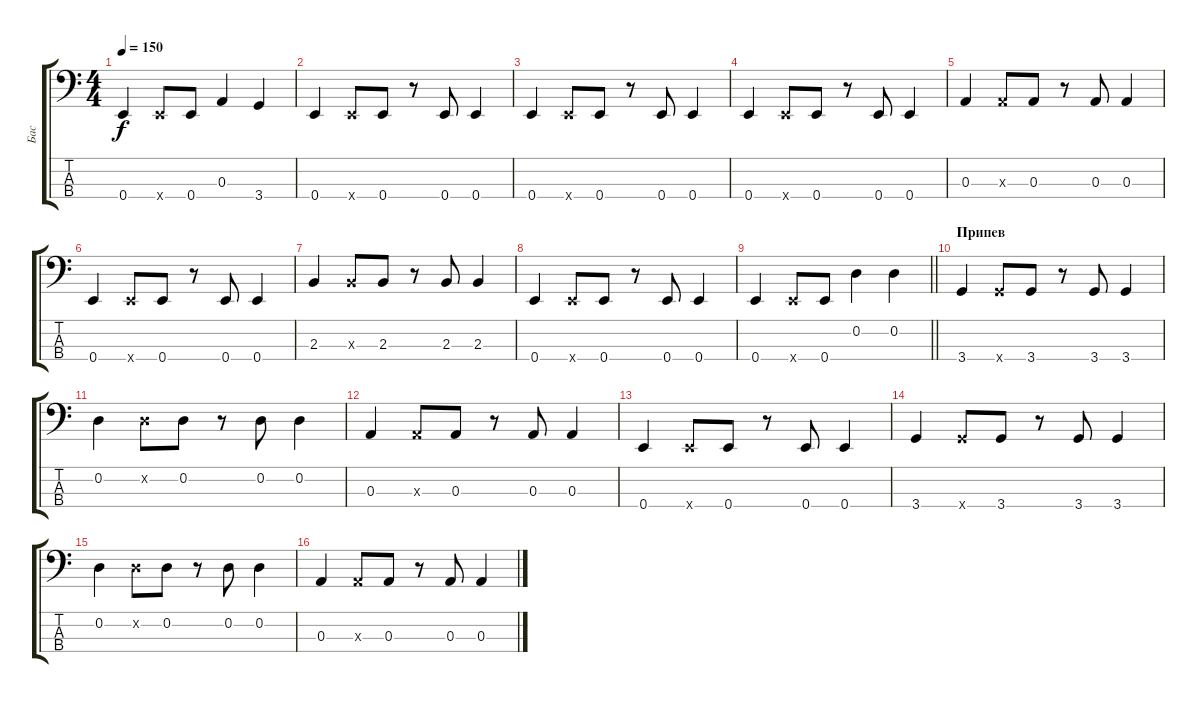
\track ("Бас" "Бас") {instrument electricbassfinger}
\staff {score tabs}
\tuning (G2 D2 A1 E1) {hide}
\ts (4 4)
\tempo 150
\clef f4
\ks c
0.4.4{dy f} 0.4{x}.8 0.4.8 0.3.4 3.4.4 |
0.4.4 0.4{x}.8 0.4.8 r.8 0.4.8 0.4.4 |
0.4.4 0.4{x}.8 0.4.8 r.8 0.4.8 0.4.4 |
0.4.4 0.4{x}.8 0.4.8 r.8 0.4.8 0.4.4 |
0.3.4 0.3{x}.8 0.3.8 r.8 0.3.8 0.3.4 |
0.4.4 0.4{x}.8 0.4.8 r.8 0.4.8 0.4.4 |
2.3.4 2.3{x}.8 2.3.8 r.8 2.3.8 2.3.4 |
0.4.4 0.4{x}.8 0.4.8 r.8 0.4.8 0.4.4 |
\barLineRight lightlight
0.4.4 0.4{x}.8 0.4.8 0.2.4 0.2.4 |
\section ("" "Припев")
3.4.4 3.4{x}.8 3.4.8 r.8 3.4.8 3.4.4 |
0.2.4 0.2{x}.8 0.2.8 r.8 0.2.8 0.2.4 |
0.3.4 0.3{x}.8 0.3.8 r.8 0.3.8 0.3.4 |
0.4.4 0.4{x}.8 0.4.8 r.8 0.4.8 0.4.4 |
3.4.4 3.4{x}.8 3.4.8 r.8 3.4.8 3.4.4 |
0.2.4 0.2{x}.8 0.2.8 r.8 0.2.8 0.2.4 |
0.3.4 0.3{x}.8 0.3.8 r.8 0.3.8 0.3.4
